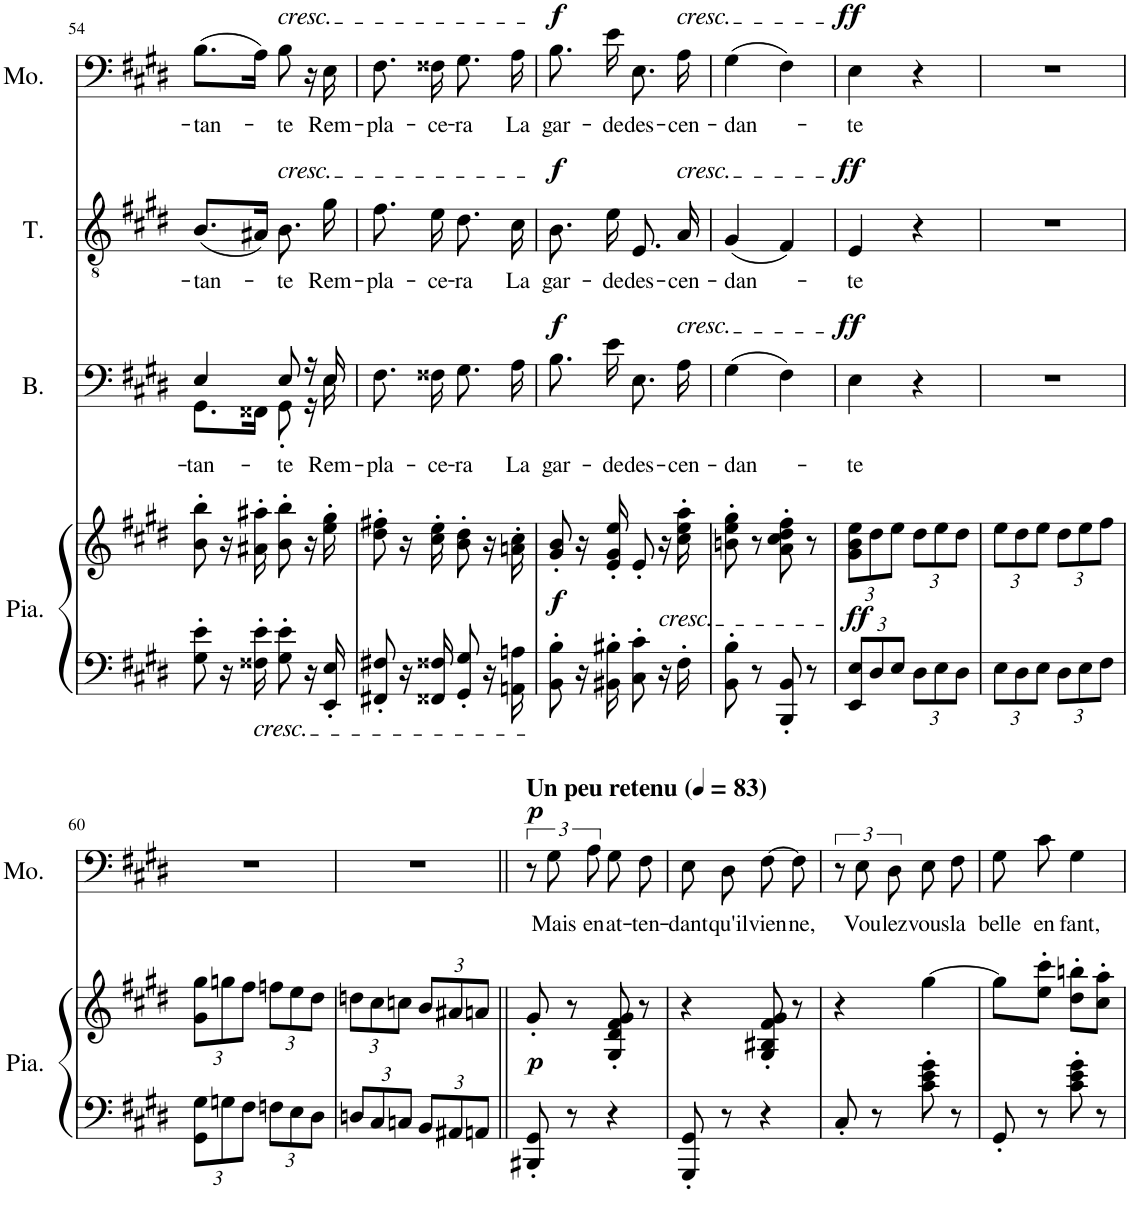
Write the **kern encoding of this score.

**kern	**kern	**dynam	**kern	**text	**dynam	**kern	**text	**dynam	**kern	**text	**dynam
*part4	*part4	*part4	*part3	*part3	*part3	*part2	*part2	*part2	*part1	*part1	*part1
*staff5	*staff4	*staff4/5	*staff3	*staff3	*staff3	*staff2	*staff2	*staff2	*staff1	*staff1	*staff1
*I"Piano	*	*	*I"Bass	*	*	*I"Ténor	*	*	*I"Morales	*	*
*I'Pia.	*	*	*I'B.	*	*	*I'T.	*	*	*I'Mo.	*	*
!!LO:PB:g=z
*clefF4	*clefG2	*	*clefF4	*	*	*clefGv2	*	*	*clefF4	*	*
*k[f#c#g#d#]	*k[f#c#g#d#]	*	*k[f#c#g#d#]	*	*	*k[f#c#g#d#]	*	*	*k[f#c#g#d#]	*	*
*M2/4	*M2/4	*	*M2/4	*	*	*M2/4	*	*	*M2/4	*	*
=54	=54	=54	=54	=54	=54	=54	=54	=54	=54	=54	=54
!	!	!	!	!LO:LY:b	!	!	!LO:LY:b	!	!	!LO:LY:b	!
*	*	*	*^	*	*	*	*	*	*	*	*
8G#\' 8e\'	8b\' 8bb\'	.	4E/	8.GG#\L	-tan-	.	(8.B/L	-tan-	.	(8.B\L	-tan-	.
16r	16r	.	.	.	.	.	.	.	.	.	.	.
!LO:TX:b:i:t=cresc.	!	!	!	!	!	!	!	!	!	!	!	!
16F##X\' 16e\'	16a#X\' 16aa#X\'	.	.	16FF##X\Jk	.	.	16A#X/Jk)	.	.	16A\Jk)	.	.
!	!	!	!	!	!	!	!	!	!	!LO:TX:a:i:t=cresc.	!	!
!	!	!	!	!	!	!	!LO:TX:a:i:t=cresc.	!	!	!	!	!
!	!	!	!	!	!LO:LY:b	!	!	!LO:LY:b	!	!	!LO:LY:b	!
8G#\' 8e\'	8b\' 8bb\'	.	8E/	8GG#'\	-te	.	8.B\	-te	.	8B\	-te	.
16r	16r	.	16r	16r	.	.	.	.	.	16r	.	.
!	!	!	!	!	!LO:LY:b	!	!	!LO:LY:b	!	!	!LO:LY:b	!
16EE/' 16E/'	16ee\' 16gg#\'	.	16E/	16E\	Rem-	.	16g#\	Rem-	.	16E\	Rem-	.
=55	=55	=55	=55	=55	=55	=55	=55	=55	=55	=55	=55	=55
!	!	!	!	!	!LO:LY:b	!	!	!LO:LY:b	!	!	!LO:LY:b	!
*	*	*	*v	*v	*	*	*	*	*	*	*	*
8FF#X/' 8F#X/'	8dd#\' 8ff#X\'	.	8.F#\	-pla-	.	8.f#\	-pla-	.	8.F#\	-pla-	.
16r	16r	.	.	.	.	.	.	.	.	.	.
!	!	!	!	!LO:LY:b	!	!	!LO:LY:b	!	!	!LO:LY:b	!
16FF##X/ 16F##X/	16cc#\' 16ee\'	.	16F##X\	-ce-	.	16e\	-ce-	.	16F##X\	-ce-	.
!	!	!	!	!LO:LY:b	!	!	!LO:LY:b	!	!	!LO:LY:b	!
8GG#/' 8G#/'	8b\' 8dd#\'	.	8.G#\	-ra	.	8.d#\	-ra	.	8.G#\	-ra	.
16r	16r	.	.	.	.	.	.	.	.	.	.
!	!	!	!	!LO:LY:b	!	!	!LO:LY:b	!	!	!LO:LY:b	!
16AAn\ 16An\	16an\' 16cc#\'	.	16A\	La	.	16c#\	La	.	16A\	La	.
=56	=56	=56	=56	=56	=56	=56	=56	=56	=56	=56	=56
!	!	!LO:DY:b	!	!LO:LY:b	!LO:DY:a	!	!LO:LY:b	!LO:DY:a	!	!LO:LY:b	!LO:DY:a
8BB\' 8B\'	8g#/' 8b/'	f	8.B\	gar-	f	8.B\	gar-	f	8.B\	gar-	f
16r	16r	.	.	.	.	.	.	.	.	.	.
!	!	!	!	!LO:LY:b	!	!	!LO:LY:b	!	!	!LO:LY:b	!
16BB#X\' 16B#X\'	16e/' 16g#/' 16ee/'	.	16e\	-de	.	16e\	-de	.	16e\	-de	.
!	!	!	!	!LO:LY:b	!	!	!LO:LY:b	!	!	!LO:LY:b	!
8C#\' 8c#\'	8e'/	.	8.E\	des-	.	8.E/	des-	.	8.E\	des-	.
!	!LO:TX:b:i:t=cresc.	!	!	!	!	!	!	!	!	!	!
16r	16r	.	.	.	.	.	.	.	.	.	.
!	!	!	!	!	!	!	!	!	!LO:TX:a:i:t=cresc.	!	!
!	!	!	!	!	!	!LO:TX:a:i:t=cresc.	!	!	!	!	!
!	!	!	!LO:TX:a:i:t=cresc.	!	!	!	!	!	!	!	!
!	!	!	!	!LO:LY:b	!	!	!LO:LY:b	!	!	!LO:LY:b	!
16F#'\	16cc#\' 16ee\' 16aa\'	.	16A\	-cen-	.	16A/	-cen-	.	16A\	-cen-	.
=57	=57	=57	=57	=57	=57	=57	=57	=57	=57	=57	=57
!	!	!	!	!LO:LY:b	!	!	!LO:LY:b	!	!	!LO:LY:b	!
8BB\' 8B\'	8bn\' 8ee\' 8gg#\'	.	(4G#\	-dan-	.	(4G#/	-dan-	.	(4G#\	-dan-	.
8r	8r	.	.	.	.	.	.	.	.	.	.
8BBB/' 8BB/'	8a\' 8cc#\' 8dd#\' 8ff#\'	.	4F#\)	.	.	4F#/)	.	.	4F#\)	.	.
8r	8r	.	.	.	.	.	.	.	.	.	.
=58	=58	=58	=58	=58	=58	=58	=58	=58	=58	=58	=58
*Xbrackettup	*Xbrackettup	*	*	*	*	*	*	*	*	*	*
!	!	!LO:DY:b	!	!LO:LY:b	!LO:DY:a	!	!LO:LY:b	!LO:DY:a	!	!LO:LY:b	!LO:DY:a
12EE/ 12E/L	12g#\ 12b\ 12ee\L	ff	4E\	-te	ff	4E/	-te	ff	4E\	-te	ff
12D#/	12dd#\	.	.	.	.	.	.	.	.	.	.
12E/J	12ee\J	.	.	.	.	.	.	.	.	.	.
12D#\L	12dd#\L	.	4r	.	.	4r	.	.	4r	.	.
12E\	12ee\	.	.	.	.	.	.	.	.	.	.
12D#\J	12dd#\J	.	.	.	.	.	.	.	.	.	.
=59	=59	=59	=59	=59	=59	=59	=59	=59	=59	=59	=59
12E\L	12ee\L	.	2r	.	.	2r	.	.	2r	.	.
12D#\	12dd#\	.	.	.	.	.	.	.	.	.	.
12E\J	12ee\J	.	.	.	.	.	.	.	.	.	.
12D#\L	12dd#\L	.	.	.	.	.	.	.	.	.	.
12E\	12ee\	.	.	.	.	.	.	.	.	.	.
12F#\J	12ff#\J	.	.	.	.	.	.	.	.	.	.
!!LO:LB:g=z
=60	=60	=60	=60	=60	=60	=60	=60	=60	=60	=60	=60
12GG#\ 12G#\L	12g#\ 12gg#\L	.	2r	.	.	2r	.	.	2r	.	.
12Gn\	12ggn\	.	.	.	.	.	.	.	.	.	.
12F#\J	12ff#\J	.	.	.	.	.	.	.	.	.	.
12Fn\L	12ffn\L	.	.	.	.	.	.	.	.	.	.
12E\	12ee\	.	.	.	.	.	.	.	.	.	.
12D#\J	12dd#\J	.	.	.	.	.	.	.	.	.	.
=61	=61	=61	=61	=61	=61	=61	=61	=61	=61	=61	=61
12Dn/L	12ddn\L	.	2r	.	.	2r	.	.	2r	.	.
12C#/	12cc#\	.	.	.	.	.	.	.	.	.	.
12Cn/J	12ccn\J	.	.	.	.	.	.	.	.	.	.
12BB/L	12b/L	.	.	.	.	.	.	.	.	.	.
12AA#X/	12a#X/	.	.	.	.	.	.	.	.	.	.
12AAn/J	12an/J	.	.	.	.	.	.	.	.	.	.
=62||	=62||	=62||	=62||	=62||	=62||	=62||	=62||	=62||	=62||	=62||	=62||
!	!	!LO:DY:a=2	!	!	!	!	!	!	!	!	!LO:DY:a
8BBB#X/' 8GG#/'	8g#'/	p	2r	.	.	2r	.	.	12r	.	p
!	!	!	!	!	!	!	!	!	!	!LO:LY:b	!
.	.	.	.	.	.	.	.	.	12G#\	Mais	.
8r	8r	.	.	.	.	.	.	.	.	.	.
!	!	!	!	!	!	!	!	!	!	!LO:LY:b	!
.	.	.	.	.	.	.	.	.	12A\	en	.
!	!	!	!	!	!	!	!	!	!	!LO:LY:b	!
4r	8G#/' 8d#/' 8f#/' 8g#/'	.	.	.	.	.	.	.	8G#\	at-	.
!	!	!	!	!	!	!	!	!	!	!LO:LY:b	!
.	8r	.	.	.	.	.	.	.	8F#\	-ten-	.
=63	=63	=63	=63	=63	=63	=63	=63	=63	=63	=63	=63
!	!	!	!	!	!	!	!	!	!	!LO:LY:b	!
8GGG#/' 8GG#/'	4r	.	2r	.	.	2r	.	.	8E\	-dant	.
!	!	!	!	!	!	!	!	!	!	!LO:LY:b	!
8r	.	.	.	.	.	.	.	.	8D#\	qu'il	.
!	!	!	!	!	!	!	!	!	!	!LO:LY:b	!
4r	8G#/' 8B#X/' 8f#/' 8g#/'	.	.	.	.	.	.	.	[8F#\	vien-	.
!	!	!	!	!	!	!	!	!	!	!LO:LY:b	!
.	8r	.	.	.	.	.	.	.	8F#\]	-ne,	.
=64	=64	=64	=64	=64	=64	=64	=64	=64	=64	=64	=64
8C#'/	4r	.	2r	.	.	2r	.	.	12r	.	.
!	!	!	!	!	!	!	!	!	!	!LO:LY:b	!
.	.	.	.	.	.	.	.	.	12E\	Vou-	.
8r	.	.	.	.	.	.	.	.	.	.	.
!	!	!	!	!	!	!	!	!	!	!LO:LY:b	!
.	.	.	.	.	.	.	.	.	12D#\	-lez	.
!	!	!	!	!	!	!	!	!	!	!LO:LY:b	!
8c#\' 8e\' 8g#\'	[4gg#\	.	.	.	.	.	.	.	8E\	vous	.
!	!	!	!	!	!	!	!	!	!	!LO:LY:b	!
8r	.	.	.	.	.	.	.	.	8F#\	la	.
=65	=65	=65	=65	=65	=65	=65	=65	=65	=65	=65	=65
!	!	!	!	!	!	!	!	!	!	!LO:LY:b	!
8GG#'/	8gg#\L]	.	2r	.	.	2r	.	.	8G#\	belle	.
!	!	!	!	!	!	!	!	!	!	!LO:LY:b	!
8r	8ee\' 8ccc#\'J	.	.	.	.	.	.	.	8c#\	en-	.
!	!	!	!	!	!	!	!	!	!	!LO:LY:b	!
8c#\' 8e\' 8g#\'	8dd#\' 8bbn\'L	.	.	.	.	.	.	.	4G#\	-fant,	.
8r	8cc#\' 8aa\'J	.	.	.	.	.	.	.	.	.	.
=	=	=	=	=	=	=	=	=	=	=	=
*-	*-	*-	*-	*-	*-	*-	*-	*-	*-	*-	*-
